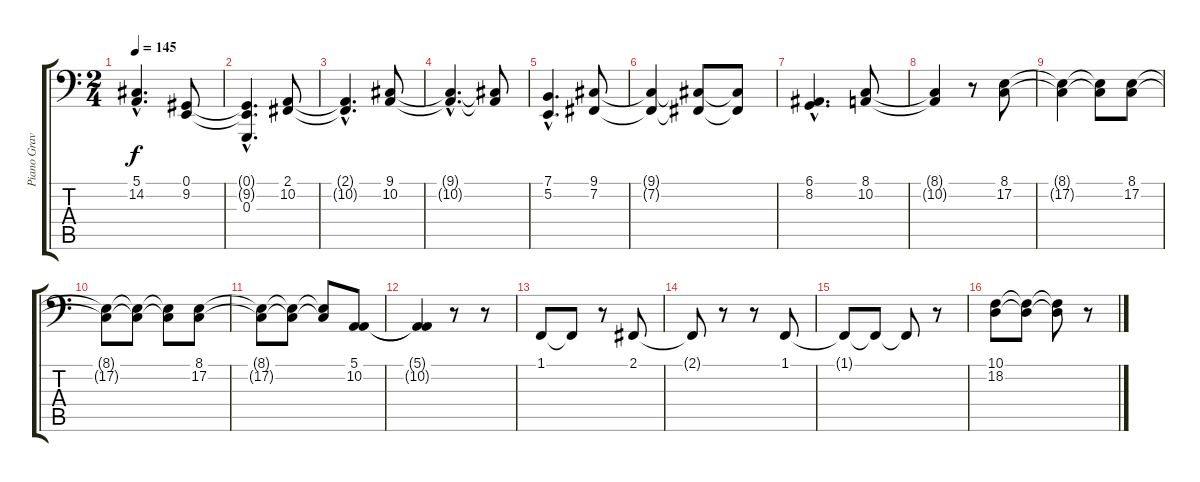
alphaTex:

\track ("Piano Graves" "Piano Grav") {instrument acousticgrandpiano}
\staff {score tabs}
\tuning (E2 B1 G1 D1 A0 E0) {hide}
\ts (2 4)
\tempo 145
\clef f4
\ks c
(5.1{hac} 14.2{hac}).4{d dy f instrument acousticgrandpiano} (0.1 9.2).8 |
(0.1{hac t} 9.2{hac t} 0.3{hac}).4{d} (2.1 10.2).8 |
(2.1{hac t} 10.2{hac t}).4{d} (9.1 10.2).8 |
(9.1{hac t} 10.2{hac t}).4{d} (9.1{t} 10.2{t}).8 |
(7.1{hac} 5.2{hac}).4{d} (9.1 7.2).8 |
(9.1{t} 7.2{t}).4 (9.1{t} 7.2{t}).8 (9.1{t} 7.2{t}).8 |
(6.1{hac} 8.2{hac}).4{d} (8.1 10.2).8 |
(8.1{t} 10.2{t}).4 r.8 (8.1 17.2).8 |
(8.1{t} 17.2{t}).4 (8.1{t} 17.2{t}).8 (8.1 17.2).8 |
(8.1{t} 17.2{t}).8 (8.1{t} 17.2{t}).8 (8.1{t} 17.2{t}).8 (8.1 17.2).8 |
(8.1{t} 17.2{t}).8 (8.1{t} 17.2{t}).8 (8.1{t} 17.2{t}).8 (5.1 10.2).8 |
(5.1{t} 10.2{t}).4 r.8 r.8 |
1.1.8 1.1{t}.8 r.8 2.1.8 |
2.1{t}.8 r.8 r.8 1.1.8 |
1.1{t}.8 1.1{t}.8 1.1{t}.8 r.8 |
(10.1 18.2).8 (10.1{t} 18.2{t}).8 (10.1{t} 18.2{t}).8 r.8
